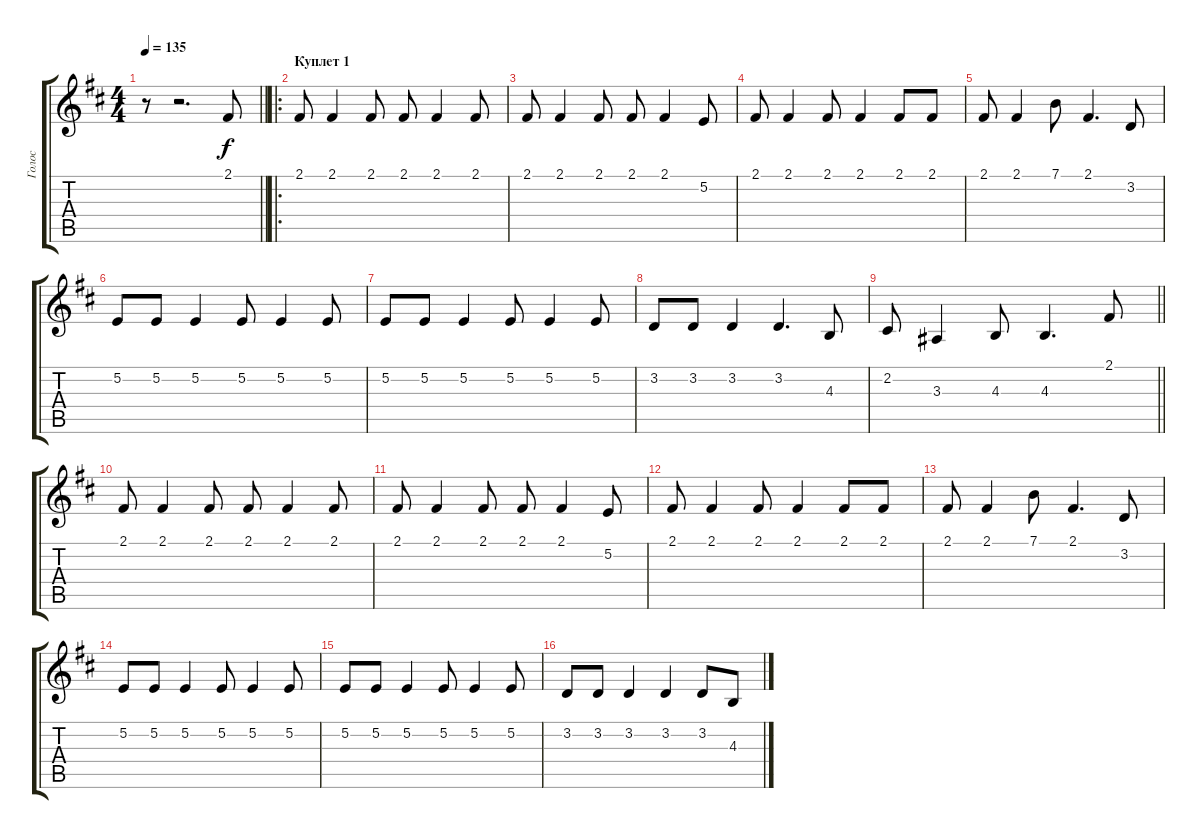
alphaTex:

\track ("Голос" "Голос") {solo instrument lead1square}
\staff {score tabs}
\tuning (E4 B3 G3 D3 A2 E2) {hide}
\ts (4 4)
\tempo 135
\clef g2
\barLineRight lightlight
\ks bminor
r.8{dy f} r.2{d} 2.1.8 |
\ro
\section ("" "Куплет 1")
2.1.8 2.1.4 2.1.8 2.1.8 2.1.4 2.1.8 |
2.1.8 2.1.4 2.1.8 2.1.8 2.1.4 5.2.8 |
2.1.8 2.1.4 2.1.8 2.1.4 2.1.8 2.1.8 |
2.1.8 2.1.4 7.1.8 2.1.4{d} 3.2.8 |
5.2.8 5.2.8 5.2.4 5.2.8 5.2.4 5.2.8 |
5.2.8 5.2.8 5.2.4 5.2.8 5.2.4 5.2.8 |
3.2.8 3.2.8 3.2.4 3.2.4{d} 4.3.8 |
\barLineRight lightlight
2.2.8 3.3.4 4.3.8 4.3.4{d} 2.1.8 |
2.1.8 2.1.4 2.1.8 2.1.8 2.1.4 2.1.8 |
2.1.8 2.1.4 2.1.8 2.1.8 2.1.4 5.2.8 |
2.1.8 2.1.4 2.1.8 2.1.4 2.1.8 2.1.8 |
2.1.8 2.1.4 7.1.8 2.1.4{d} 3.2.8 |
5.2.8 5.2.8 5.2.4 5.2.8 5.2.4 5.2.8 |
5.2.8 5.2.8 5.2.4 5.2.8 5.2.4 5.2.8 |
3.2.8 3.2.8 3.2.4 3.2.4 3.2.8 4.3.8
